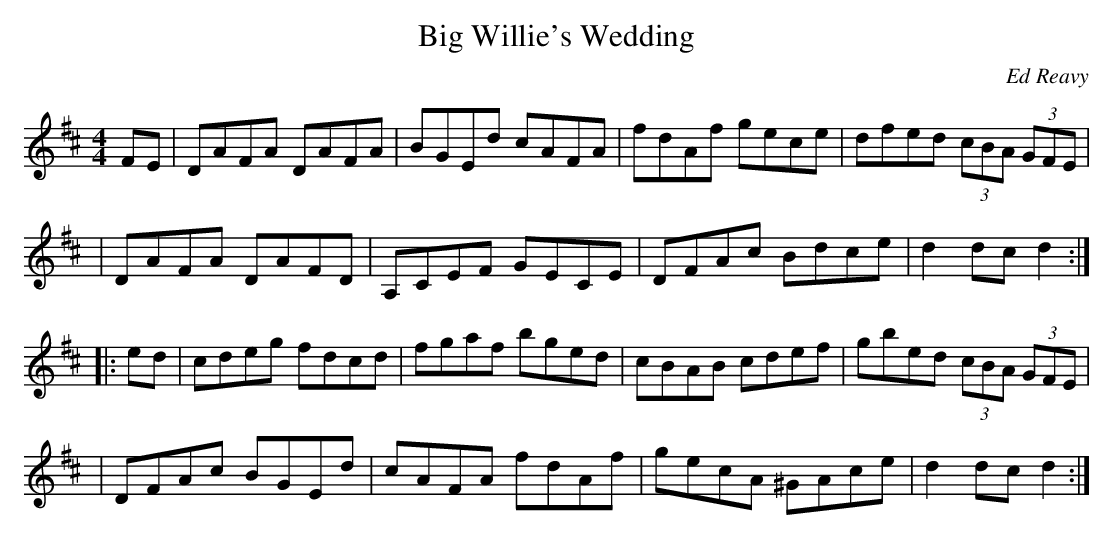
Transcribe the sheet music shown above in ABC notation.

X:1
T:Big Willie's Wedding
C:Ed Reavy
M:4/4
L:1/8
K:D
FE \
| DAFA DAFA | BGEd cAFA | fdAf gece | dfed (3cBA (3GFE |
| DAFA DAFD | A,CEF GECE | DFAc Bdce | d2 dc d2 :|
|: ed \
| cdeg fdcd | fgaf bged | cBAB cdef | gbed (3cBA (3GFE |
| DFAc BGEd | cAFA fdAf | gecA ^GAce | d2 dc d2 :|
